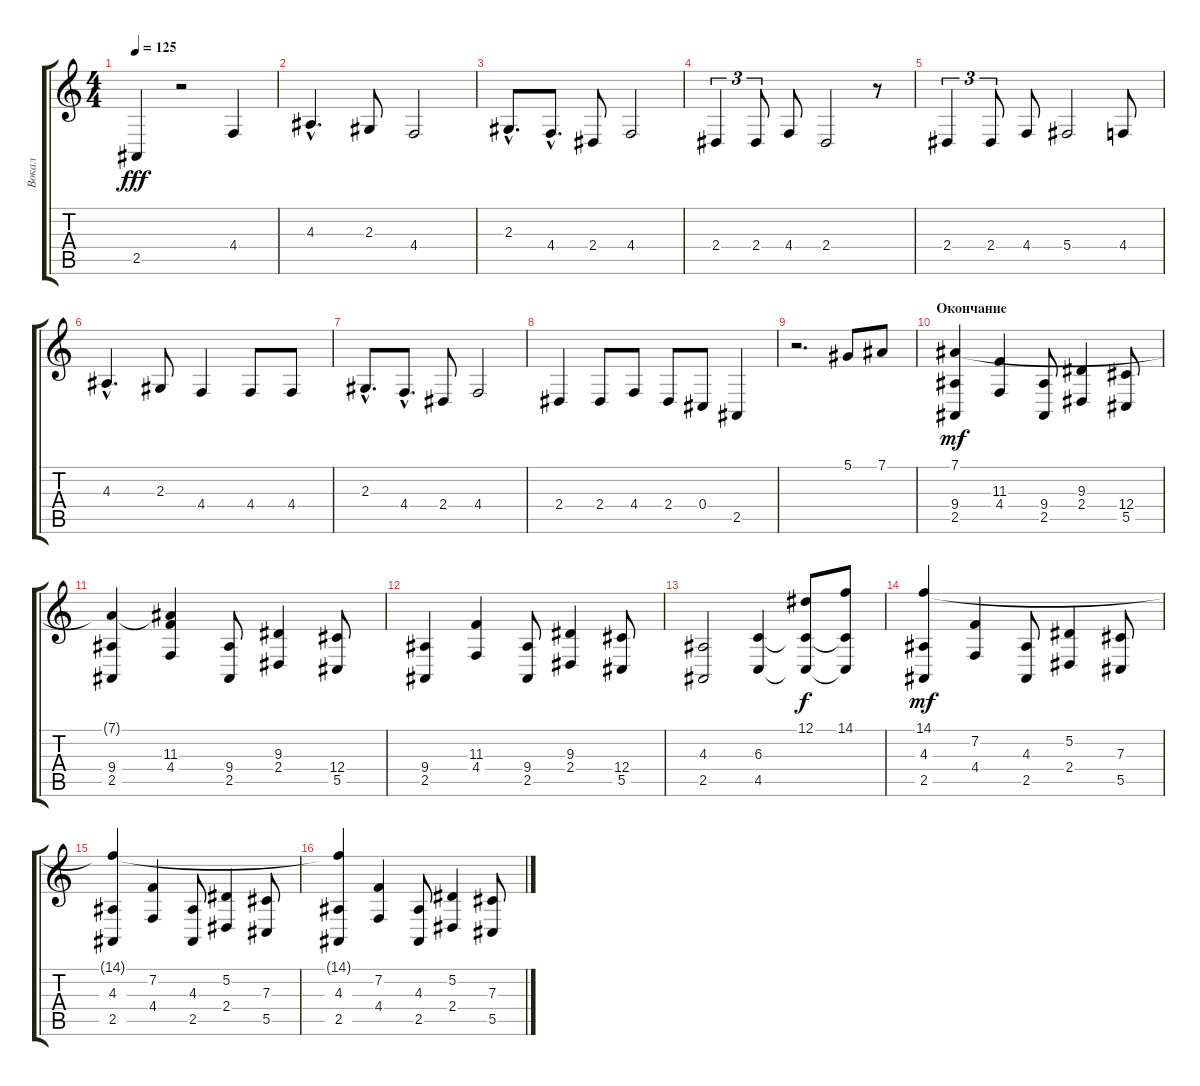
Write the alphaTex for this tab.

\track ("Вокал" "Вокал") {instrument flute}
\staff {score tabs}
\tuning (Eb4 Bb3 Gb3 Db3 Ab2 Eb2) {hide}
\ts (4 4)
\tempo 125
\clef g2
\ks c
2.5{t}.4{dy fff} r.2 4.4.4 |
4.3{hac}.4{d} 2.3.8 4.4.2 |
2.3{hac}.8{d} 4.4{hac}.8{d} 2.4.8 4.4.2 |
2.4.4{tu (3 2)} 2.4.8{tu (3 2)} 4.4.8 2.4.2 r.8 |
2.4.4{tu (3 2)} 2.4.8{tu (3 2)} 4.4.8 5.4.2 4.4.8 |
4.3{hac}.4{d} 2.3.8 4.4.4 4.4.8 4.4.8 |
2.3{hac}.8{d} 4.4{hac}.8{d} 2.4.8 4.4.2 |
2.4.4 2.4.8 4.4.8 2.4.8 0.4.8 2.5.4 |
r.2{d} 5.1.8 7.1.8 |
\section ("" "Окончание")
(7.1 9.4 2.5).4{dy mf} (11.3 4.4).4 (9.4 2.5).8 (9.3 2.4).4 (12.4 5.5).8 |
(7.1{t} 9.4 2.5).4 (7.1{t} 11.3 4.4).4 (9.4 2.5).8 (9.3 2.4).4 (12.4 5.5).8 |
(9.4 2.5).4 (11.3 4.4).4 (9.4 2.5).8 (9.3 2.4).4 (12.4 5.5).8 |
(4.3 2.5).2 (6.3 4.5).4 (12.1 6.3{t} 4.5{t}).8{dy f} (14.1 6.3{t} 4.5{t}).8 |
(14.1 4.3 2.5).4{dy mf} (7.2 4.4).4 (4.3 2.5).8 (5.2 2.4).4 (7.3 5.5).8 |
(14.1{t} 4.3 2.5).4 (7.2 4.4).4 (4.3 2.5).8 (5.2 2.4).4 (7.3 5.5).8 |
(14.1{t} 4.3 2.5).4 (7.2 4.4).4 (4.3 2.5).8 (5.2 2.4).4 (7.3 5.5).8
